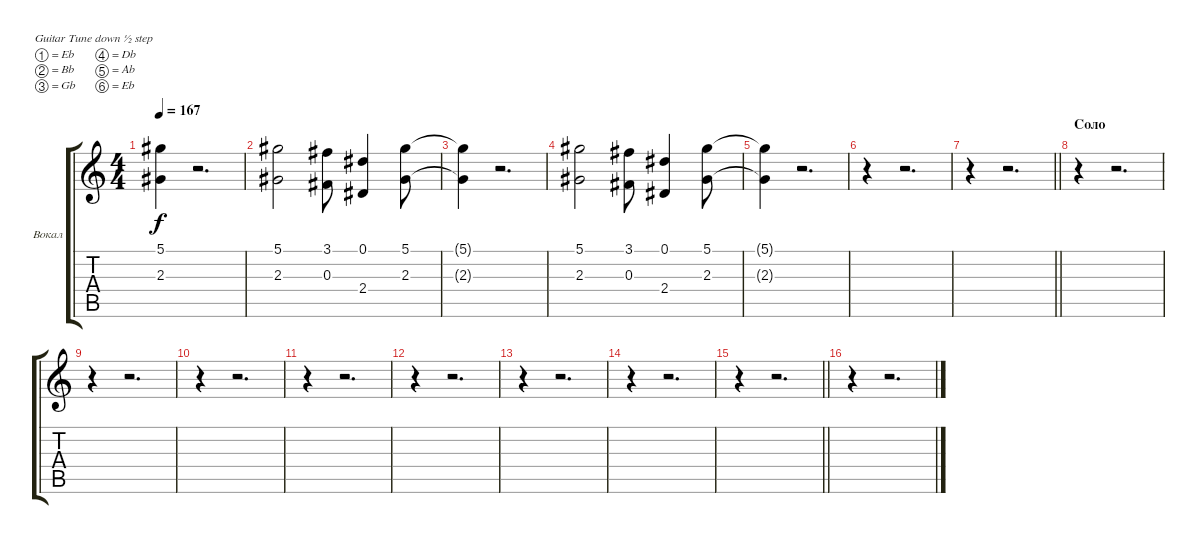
\bracketExtendMode groupsimilarinstruments
\firstSystemTrackNameOrientation horizontal
\otherSystemsTrackNameOrientation horizontal
\track ("Валерий Кипелов" "Вокал") {instrument trumpet}
\staff {score tabs}
\tuning (Eb4 Bb3 Gb3 Db3 Ab2 Eb2)
\displaytranspose 12
\ts (4 4)
\tempo 167
\clef g2
\ks aminor
(5.1{t} 2.3{t}).4{dy f} r.2{d} |
(5.1 2.3).2 (3.1 0.3).8 (0.1 2.4).4 (5.1 2.3).8 |
(5.1{t} 2.3{t}).4 r.2{d} |
(5.1 2.3).2 (3.1 0.3).8 (0.1 2.4).4 (5.1 2.3).8 |
(5.1{t} 2.3{t}).4 r.2{d} |
r.4 r.2{d} |
\barLineRight lightlight
r.4 r.2{d} |
\section ("" "Соло")
r.4 r.2{d} |
r.4 r.2{d} |
r.4 r.2{d} |
r.4 r.2{d} |
r.4 r.2{d} |
r.4 r.2{d} |
r.4 r.2{d} |
\barLineRight lightlight
r.4 r.2{d} |
r.4 r.2{d}
